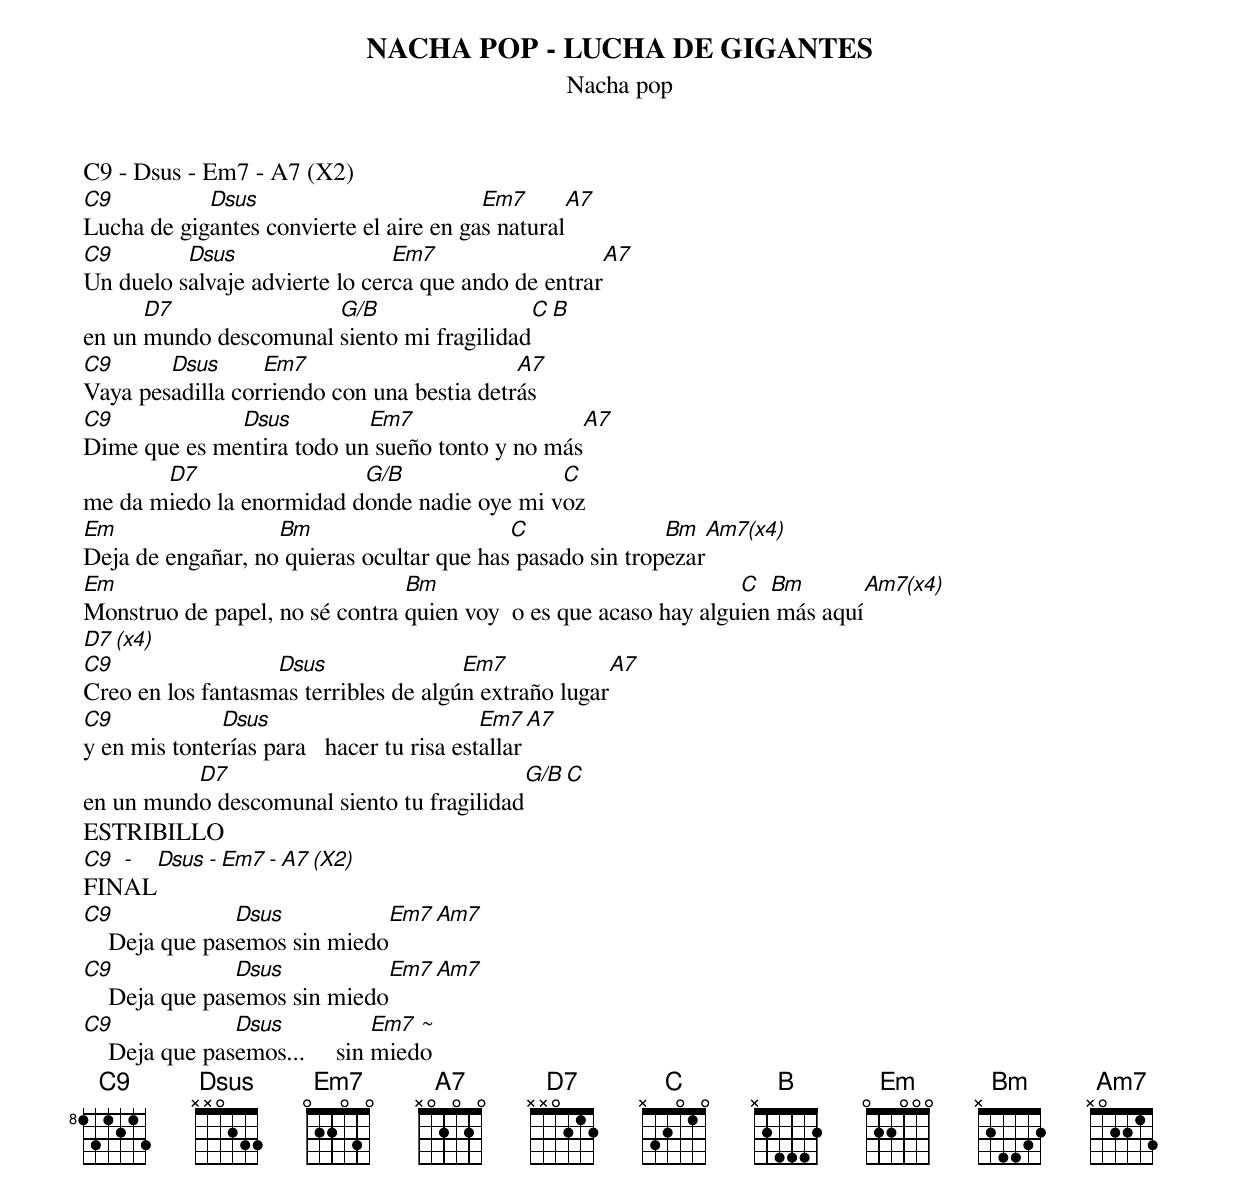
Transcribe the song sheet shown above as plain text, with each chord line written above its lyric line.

NACHA POP - LUCHA DE GIGANTES
Nacha pop

C9 - Dsus - Em7 - A7 (X2)
C9          Dsus			 Em7                A7
Lucha de gigantes convierte el aire en gas natural
C9        Dsus	  		Em7                    A7
Un duelo salvaje advierte lo cerca que ando de entrar
      D7               G/B		         C  B
en un mundo descomunal siento mi fragilidad
C9      Dsus	  Em7                       A7
Vaya pesadilla corriendo con una bestia detrás
C9            Dsus	   Em7                  A7
Dime que es mentira todo un sueño tonto y no más
       D7                 G/B	             C
me da miedo la enormidad donde nadie oye mi voz
Em                 Bm                      C	           Bm                        Am7(x4)
Deja de engañar, no quieras ocultar que has pasado sin tropezar
Em                              Bm                                C  Bm                                            Am7(x4)
Monstruo de papel, no sé contra quien voy  o es que acaso hay alguien más aquí
D7 (x4)
C9                 Dsus	               Em7                           A7
Creo en los fantasmas terribles de algún extraño lugar
C9            Dsus			   Em7                       A7
y en mis tonterías para   hacer tu risa estallar
          D7                               G/B	                  C
en un mundo descomunal siento tu fragilidad
ESTRIBILLO
C9 - Dsus - Em7 - A7 (X2)
FINAL
C9              Dsus            Em7   Am7
    Deja que pasemos sin miedo
C9              Dsus            Em7   Am7
    Deja que pasemos sin miedo
C9              Dsus            Em7 ~
    Deja que pasemos...     sin miedo
